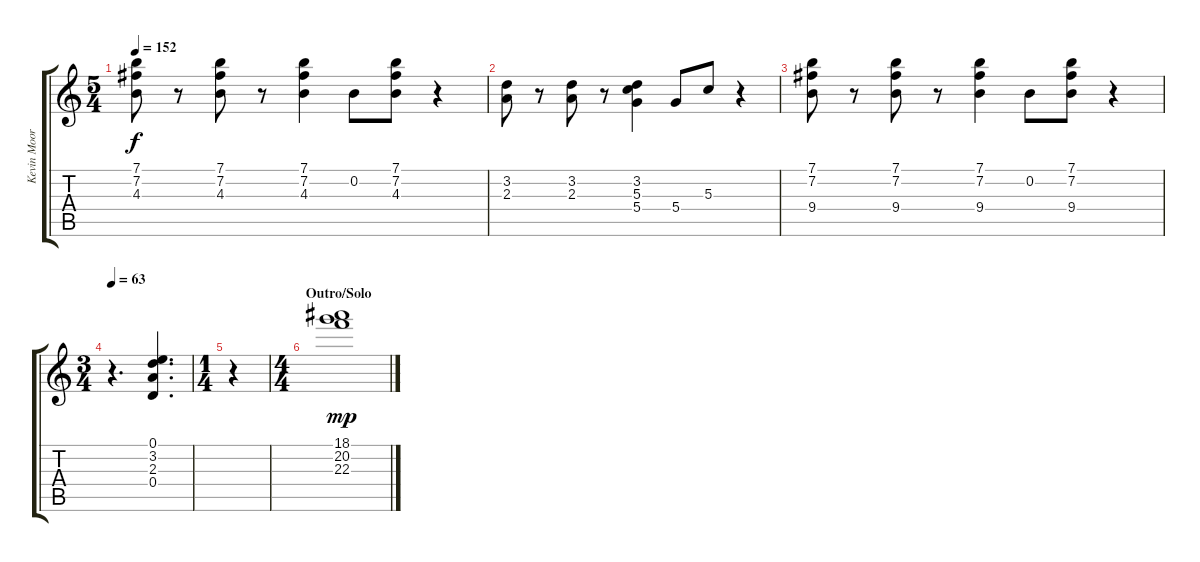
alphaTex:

\track ("Kevin Moore (Keyboard)" "Kevin Moor") {instrument drawbarorgan}
\staff {score tabs}
\tuning (E5 B4 G4 D4 A3 D3) {hide}
\ts (5 4)
\tempo 152
\clef g2
\ks c
(7.1 7.2 4.3).8{dy f} r.8 (7.1 7.2 4.3).8 r.8 (7.1 7.2 4.3).4 0.2.8 (7.1 7.2 4.3).8 r.4 |
(3.2 2.3).8 r.8 (3.2 2.3).8 r.8 (3.2 5.3 5.4).4 5.4.8 5.3.8 r.4 |
(7.1 7.2 9.4).8 r.8 (7.1 7.2 9.4).8 r.8 (7.1 7.2 9.4).4 0.2.8 (7.1 7.2 9.4).8 r.4 |
\ts (3 4)
\tempo 63
r.4{d} (0.1 3.2 2.3 0.4).4{d} |
\ts (1 4)
r.4 |
\ts (4 4)
\section ("" "Outro/Solo")
(18.1 20.2 22.3).1{dy mp}
